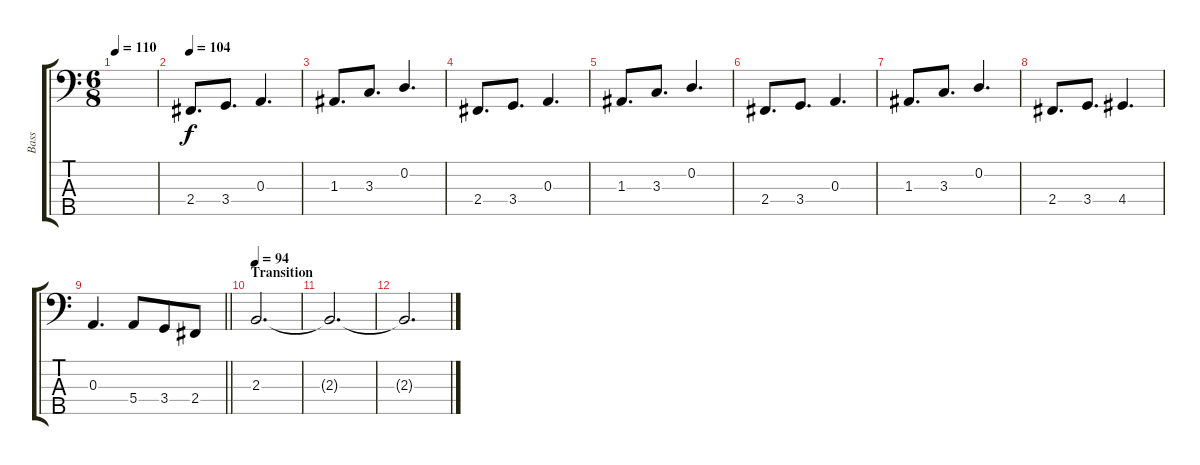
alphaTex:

\track ("Bass" "Bass") {instrument electricbassfinger bank 50}
\staff {score tabs}
\tuning (G2 D2 A1 E1 B0) {hide}
\ts (6 8)
\tempo 110
\clef f4
\ks c
|
\tempo 104
2.4.8{d} 3.4.8{d} 0.3.4{d} |
1.3.8{d beam merge} 3.3.8{d beam merge} 0.2.4{d} |
2.4.8{d} 3.4.8{d} 0.3.4{d} |
1.3.8{d beam merge} 3.3.8{d beam merge} 0.2.4{d} |
2.4.8{d} 3.4.8{d} 0.3.4{d} |
1.3.8{d beam merge} 3.3.8{d beam merge} 0.2.4{d} |
2.4.8{d} 3.4.8{d} 4.4.4{d} |
\barLineRight lightlight
0.3.4{d} 5.4.8 3.4.8 2.4.8 |
\section ("" "Transition")
\tempo 94
2.3.2{d volume 2} |
2.3{t}.2{d dy f} |
2.3{t}.2{d}
